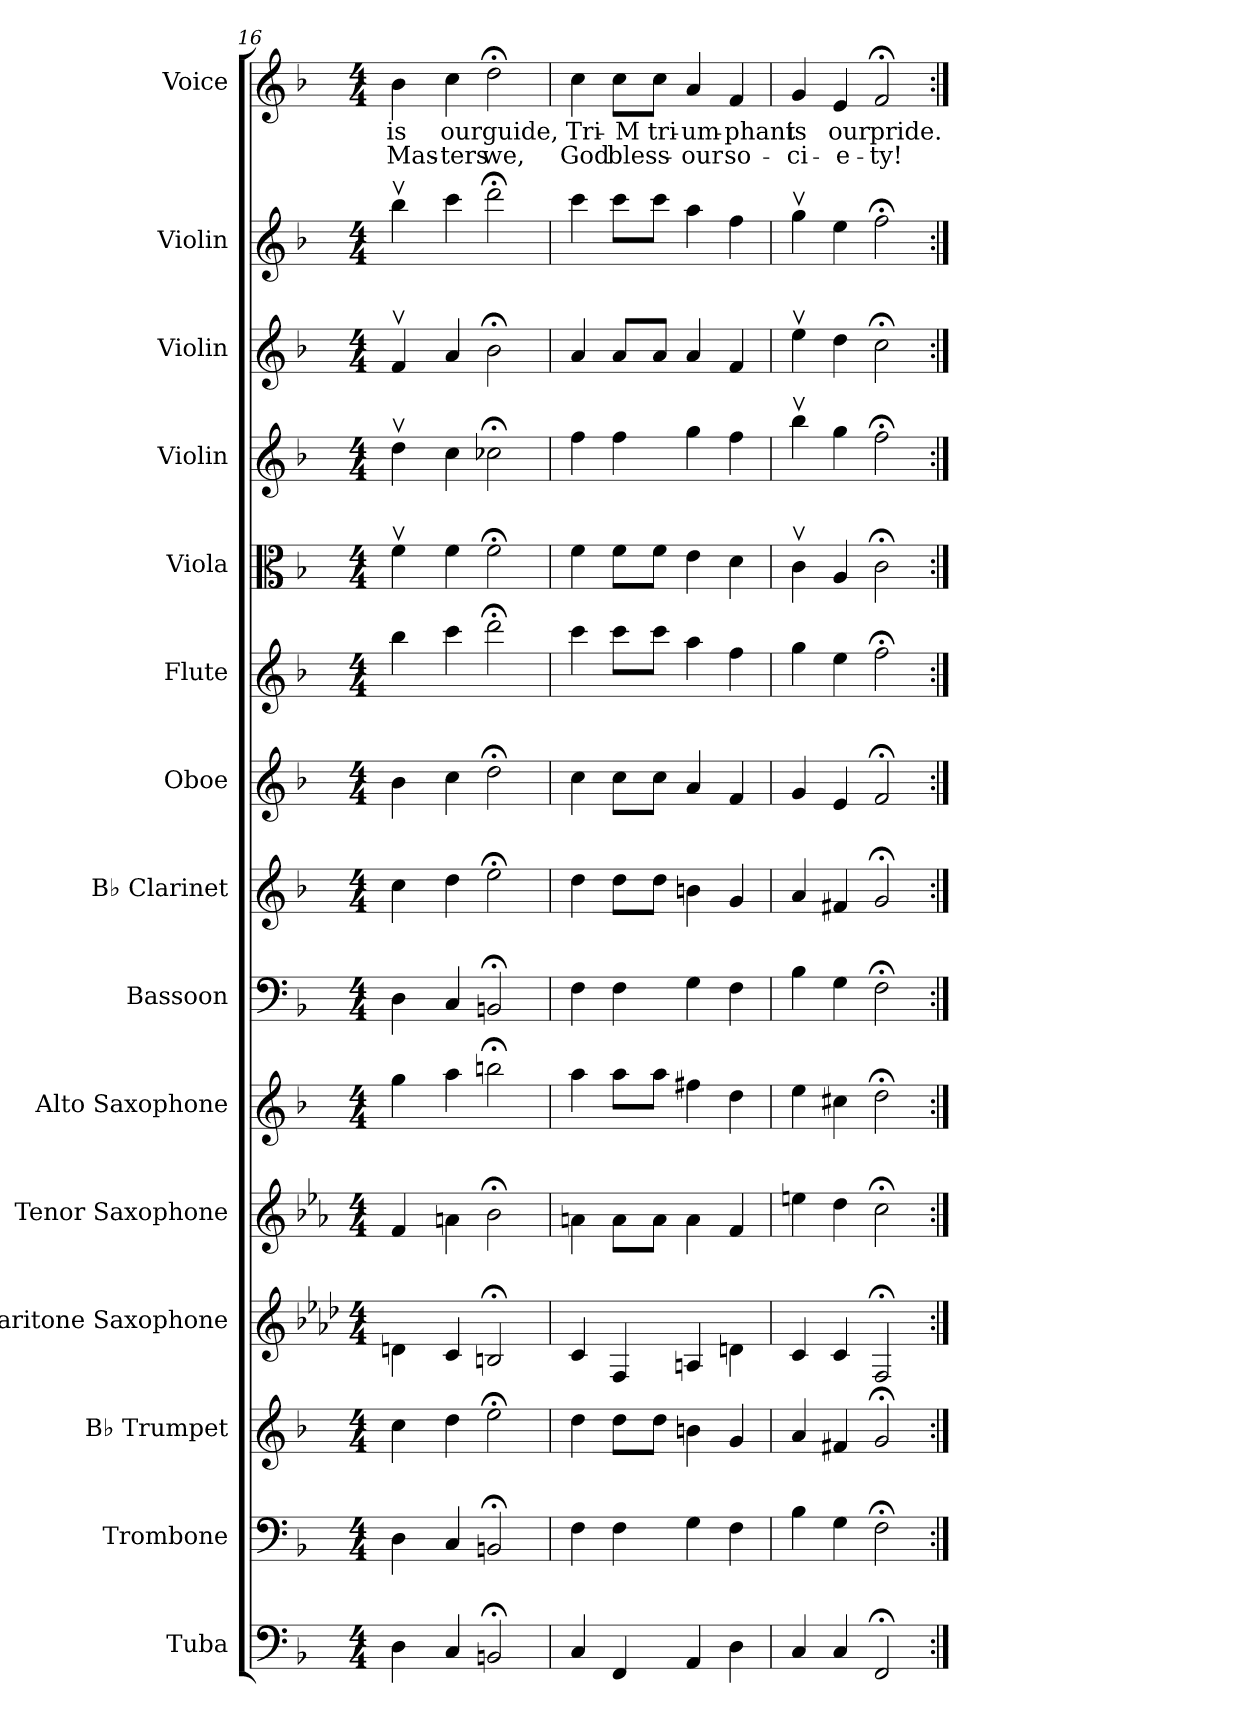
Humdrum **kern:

**kern	**kern	**kern	**kern	**kern	**kern	**kern	**kern	**kern	**kern	**kern	**kern	**kern	**kern	**kern	**text	**text
*part15	*part14	*part13	*part12	*part11	*part10	*part9	*part8	*part7	*part6	*part5	*part4	*part3	*part2	*part1	*part1	*part1
*staff15	*staff14	*staff13	*staff12	*staff11	*staff10	*staff9	*staff8	*staff7	*staff6	*staff5	*staff4	*staff3	*staff2	*staff1	*staff1	*staff1
*I"Tuba	*I"Trombone	*I"B♭ Trumpet	*I"Baritone Saxophone	*I"Tenor Saxophone	*I"Alto Saxophone	*I"Bassoon	*I"B♭ Clarinet	*I"Oboe	*I"Flute	*I"Viola	*I"Violin	*I"Violin	*I"Violin	*I"Voice	*	*
*I'Tba.	*I'Tbn.	*I'B♭ Tpt.	*I'Bar. Sax.	*I'T. Sax.	*I'A. Sax.	*I'Bsn.	*I'B♭ Cl.	*I'Ob.	*I'Fl.	*I'Vla.	*I'Vln.	*I'Vln.	*I'Vln.	*I'Vo.	*	*
*clefF4	*clefF4	*clefG2	*clefG2	*clefG2	*clefG2	*clefF4	*clefG2	*clefG2	*clefG2	*clefC3	*clefG2	*clefG2	*clefG2	*clefG2	*	*
*	*	*ITrd1c2	*ITrd12c21	*ITrd8c14	*ITrd5c9	*	*ITrd1c2	*	*	*	*	*	*	*	*	*
*k[b-]	*k[b-]	*k[b-e-a-]	*k[b-e-a-d-]	*k[b-e-a-]	*k[b-e-a-d-]	*k[b-]	*k[b-e-a-]	*k[b-]	*k[b-]	*k[b-]	*k[b-]	*k[b-]	*k[b-]	*k[b-]	*	*
*M4/4	*M4/4	*M4/4	*M4/4	*M4/4	*M4/4	*M4/4	*M4/4	*M4/4	*M4/4	*M4/4	*M4/4	*M4/4	*M4/4	*M4/4	*	*
=16	=16	=16	=16	=16	=16	=16	=16	=16	=16	=16	=16	=16	=16	=16	=16	=16
!	!	!	!	!	!	!	!	!	!	!	!	!	!	!	!LO:LY:b	!LO:LY:b
4D\	4D\	4b-\	4Dn\	4F/	4b-\	4D\	4b-\	4b-\	4bb-\	4fv\	4ddv\	4fv/	4bb-v\	4b-\	is	Mas-
!	!	!	!	!	!	!	!	!	!	!	!	!	!	!	!LO:LY:b	!LO:LY:b
4C/	4C/	4cc\	4C/	4An\	4cc\	4C/	4cc\	4cc\	4ccc\	4f\	4cc\	4a/	4ccc\	4cc\	our	-ters
!	!	!	!	!	!	!	!	!	!	!	!	!	!	!	!LO:LY:b	!LO:LY:b
2BBn;</	2BBn;</	2dd;<\	2BBn;</	2B-;<\	2ddn;<\	2BBn;</	2dd;<\	2dd;<\	2ddd;<\	2f;<\	2cc-X;<\	2b-;<\	2ddd;<\	2dd;<\	guide,	we,
!!LO:PB:g=z
=17	=17	=17	=17	=17	=17	=17	=17	=17	=17	=17	=17	=17	=17	=17	=17	=17
!	!	!	!	!	!	!	!	!	!	!	!	!	!	!	!LO:LY:b	!LO:LY:b
4C/	4F\	4cc\	4C/	4An\	4cc\	4F\	4cc\	4cc\	4ccc\	4f\	4ff\	4a/	4ccc\	4cc\	Tri-	God
!	!	!	!	!	!	!	!	!	!	!	!	!	!	!	!LO:LY:b	!LO:LY:b
4FF/	4F\	8cc\L	4FF/	8A\L	8cc\L	4F\	8cc\L	8cc\L	8ccc\L	8f\L	4ff\	8a/L	8ccc\L	8cc\L	-M	bless-
!	!	!	!	!	!	!	!	!	!	!	!	!	!	!	!LO:LY:b	!
.	.	8cc\J	.	8A\J	8cc\J	.	8cc\J	8cc\J	8ccc\J	8f\J	.	8a/J	8ccc\J	8cc\J	tri-	.
!	!	!	!	!	!	!	!	!	!	!	!	!	!	!	!LO:LY:b	!LO:LY:b
4AA/	4G\	4an\	4AAn/	4A\	4an\	4G\	4an\	4a/	4aa\	4e\	4gg\	4a/	4aa\	4a/	-um-	-our
!	!	!	!	!	!	!	!	!	!	!	!	!	!	!	!LO:LY:b	!LO:LY:b
4D\	4F\	4f/	4Dn\	4F/	4f\	4F\	4f/	4f/	4ff\	4d\	4ff\	4f/	4ff\	4f/	-phant	so-
=18	=18	=18	=18	=18	=18	=18	=18	=18	=18	=18	=18	=18	=18	=18	=18	=18
!	!	!	!	!	!	!	!	!	!	!	!	!	!	!	!LO:LY:b	!LO:LY:b
4C/	4B-\	4g/	4C/	4en\	4g\	4B-\	4g/	4g/	4gg\	4cv\	4bb-v\	4eev\	4ggv\	4g/	is	-ci-
!	!	!	!	!	!	!	!	!	!	!	!	!	!	!	!LO:LY:b	!LO:LY:b
4C/	4G\	4en/	4C/	4d\	4en\	4G\	4en/	4e/	4ee\	4A/	4gg\	4dd\	4ee\	4e/	our	-e-
!	!	!	!	!	!	!	!	!	!	!	!	!	!	!	!LO:LY:b	!LO:LY:b
2FF;</	2F;<\	2f;</	2FF;</	2c;<\	2f;<\	2F;<\	2f;</	2f;</	2ff;<\	2c;<\	2ff;<\	2cc;<\	2ff;<\	2f;</	pride.	-ty!
=:|!	=:|!	=:|!	=:|!	=:|!	=:|!	=:|!	=:|!	=:|!	=:|!	=:|!	=:|!	=:|!	=:|!	=:|!	=:|!	=:|!
*-	*-	*-	*-	*-	*-	*-	*-	*-	*-	*-	*-	*-	*-	*-	*-	*-
